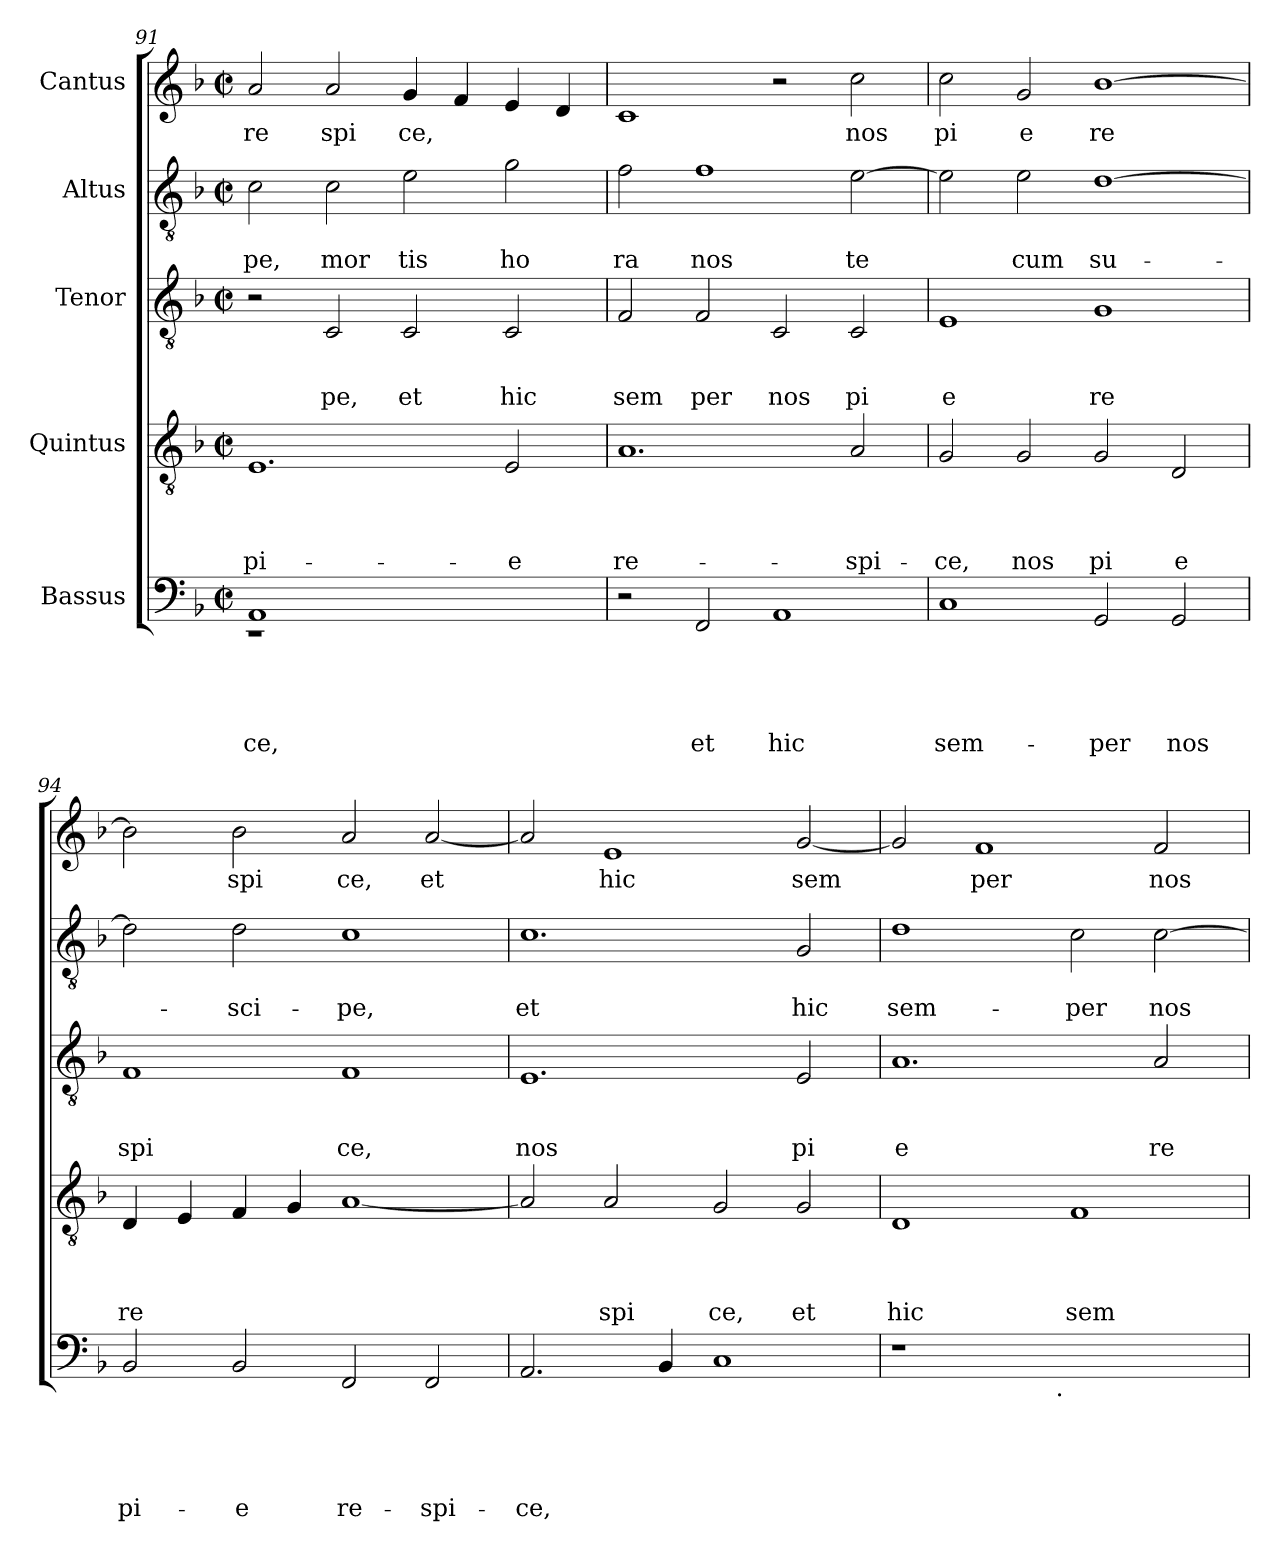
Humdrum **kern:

**kern	**text	**text	**text	**text	**text	**kern	**text	**text	**text	**text	**kern	**text	**text	**text	**kern	**text	**text	**kern	**text
*part5	*part5	*part5	*part5	*part5	*part5	*part4	*part4	*part4	*part4	*part4	*part3	*part3	*part3	*part3	*part2	*part2	*part2	*part1	*part1
*staff5	*staff5	*staff5	*staff5	*staff5	*staff5	*staff4	*staff4	*staff4	*staff4	*staff4	*staff3	*staff3	*staff3	*staff3	*staff2	*staff2	*staff2	*staff1	*staff1
*I"Bassus	*	*	*	*	*	*I"Quintus	*	*	*	*	*I"Tenor	*	*	*	*I"Altus	*	*	*I"Cantus	*
*clefF4	*	*	*	*	*	*clefGv2	*	*	*	*	*clefGv2	*	*	*	*clefGv2	*	*	*clefG2	*
*k[b-]	*	*	*	*	*	*k[b-]	*	*	*	*	*k[b-]	*	*	*	*k[b-]	*	*	*k[b-]	*
*F:	*	*	*	*	*	*F:	*	*	*	*	*F:	*	*	*	*F:	*	*	*F:	*
*M2/2	*	*	*	*	*	*M2/2	*	*	*	*	*M2/2	*	*	*	*M2/2	*	*	*M2/2	*
*met(c|)	*	*	*	*	*	*met(c|)	*	*	*	*	*met(c|)	*	*	*	*met(c|)	*	*	*met(c|)	*
=91	=91	=91	=91	=91	=91	=91	=91	=91	=91	=91	=91	=91	=91	=91	=91	=91	=91	=91	=91
*^	*	*	*	*	*	*	*	*	*	*	*	*	*	*	*	*	*	*	*
!	!LO:N:vis=1	!	!	!	!	!LO:LY:b	!	!	!	!	!LO:LY:b	!	!	!	!	!	!	!LO:LY:b	!	!LO:LY:b
1AA	0rEE	.	.	.	.	ce,	1.E	.	.	.	pi-	2r	.	.	.	2c\	.	pe,	2a/	re
!	!	!	!	!	!	!	!	!	!	!	!	!	!	!	!LO:LY:b	!	!	!LO:LY:b	!	!LO:LY:b
.	.	.	.	.	.	.	.	.	.	.	.	2C/	.	.	pe,	2c\	.	mor	2a/	spi
!	!	!	!	!	!	!	!	!	!	!	!	!	!	!	!LO:LY:b	!	!	!LO:LY:b	!	!LO:LY:b
1ryy	.	.	.	.	.	.	.	.	.	.	.	2C/	.	.	et	2e\	.	tis	4g/	ce,
.	.	.	.	.	.	.	.	.	.	.	.	.	.	.	.	.	.	.	4f/	.
!	!	!	!	!	!	!	!	!	!	!	!LO:LY:b	!	!	!	!LO:LY:b	!	!	!LO:LY:b	!	!
.	.	.	.	.	.	.	2E/	.	.	.	-e	2C/	.	.	hic	2g\	.	ho	4e/	.
.	.	.	.	.	.	.	.	.	.	.	.	.	.	.	.	.	.	.	4d/	.
*v	*v	*	*	*	*	*	*	*	*	*	*	*	*	*	*	*	*	*	*	*
=92	=92	=92	=92	=92	=92	=92	=92	=92	=92	=92	=92	=92	=92	=92	=92	=92	=92	=92	=92
!	!	!	!	!	!	!	!	!	!	!LO:LY:b	!	!	!	!LO:LY:b	!	!	!LO:LY:b	!	!
2r	.	.	.	.	.	1.A	.	.	.	re-	2F/	.	.	sem	2f\	.	ra	1c	.
!	!	!	!	!	!LO:LY:b	!	!	!	!	!	!	!	!	!LO:LY:b	!	!	!LO:LY:b	!	!
2FF/	.	.	.	.	et	.	.	.	.	.	2F/	.	.	per	1f	.	nos	.	.
!	!	!	!	!	!LO:LY:b	!	!	!	!	!	!	!	!	!LO:LY:b	!	!	!	!	!
1AA	.	.	.	.	hic	.	.	.	.	.	2C/	.	.	nos	.	.	.	2r	.
!	!	!	!	!	!	!	!	!	!	!LO:LY:b	!	!	!	!LO:LY:b	!	!	!LO:LY:b	!	!LO:LY:b
.	.	.	.	.	.	2A/	.	.	.	-spi-	2C/	.	.	pi	[<2e\	.	te	2cc\	nos
!!LO:LB:g=z
=93	=93	=93	=93	=93	=93	=93	=93	=93	=93	=93	=93	=93	=93	=93	=93	=93	=93	=93	=93
!	!	!	!	!	!LO:LY:b	!	!	!	!	!LO:LY:b	!	!	!	!LO:LY:b	!	!	!	!	!LO:LY:b
1C	.	.	.	.	sem-	2G/	.	.	.	-ce,	1E	.	.	e	2e\]	.	.	2cc\	pi
!	!	!	!	!	!	!	!	!	!	!LO:LY:b	!	!	!	!	!	!	!LO:LY:b	!	!LO:LY:b
.	.	.	.	.	.	2G/	.	.	.	nos	.	.	.	.	2e\	.	cum	2g/	e
!	!	!	!	!	!LO:LY:b	!	!	!	!	!LO:LY:b	!	!	!	!LO:LY:b	!	!	!LO:LY:b	!	!LO:LY:b
2GG/	.	.	.	.	-per	2G/	.	.	.	pi	1G	.	.	re	[>1d	.	su-	[>1b-	re
!	!	!	!	!	!LO:LY:b	!	!	!	!	!LO:LY:b	!	!	!	!	!	!	!	!	!
2GG/	.	.	.	.	nos	2D/	.	.	.	e	.	.	.	.	.	.	.	.	.
=94	=94	=94	=94	=94	=94	=94	=94	=94	=94	=94	=94	=94	=94	=94	=94	=94	=94	=94	=94
!	!	!	!	!	!LO:LY:b	!	!	!	!	!LO:LY:b	!	!	!	!LO:LY:b	!	!	!	!	!
2BB-/	.	.	.	.	pi-	4D/	.	.	.	re	1F	.	.	spi	2d\]	.	.	2b-\]	.
.	.	.	.	.	.	4E/	.	.	.	.	.	.	.	.	.	.	.	.	.
!	!	!	!	!	!LO:LY:b	!	!	!	!	!	!	!	!	!	!	!	!LO:LY:b	!	!LO:LY:b
2BB-/	.	.	.	.	-e	4F/	.	.	.	.	.	.	.	.	2d\	.	-sci-	2b-\	spi
.	.	.	.	.	.	4G/	.	.	.	.	.	.	.	.	.	.	.	.	.
!	!	!	!	!	!LO:LY:b	!	!	!	!	!	!	!	!	!LO:LY:b	!	!	!LO:LY:b	!	!LO:LY:b
2FF/	.	.	.	.	re-	[<1A	.	.	.	.	1F	.	.	ce,	1c	.	-pe,	2a/	ce,
!	!	!	!	!	!LO:LY:b	!	!	!	!	!	!	!	!	!	!	!	!	!	!LO:LY:b
2FF/	.	.	.	.	-spi-	.	.	.	.	.	.	.	.	.	.	.	.	[<2a/	et
=95	=95	=95	=95	=95	=95	=95	=95	=95	=95	=95	=95	=95	=95	=95	=95	=95	=95	=95	=95
!	!	!	!	!	!LO:LY:b	!	!	!	!	!	!	!	!	!LO:LY:b	!	!	!LO:LY:b	!	!
2.AA/	.	.	.	.	-ce,	2A/]	.	.	.	.	1.E	.	.	nos	1.c	.	et	2a/]	.
!	!	!	!	!	!	!	!	!	!	!LO:LY:b	!	!	!	!	!	!	!	!	!LO:LY:b
.	.	.	.	.	.	2A/	.	.	.	spi	.	.	.	.	.	.	.	1e	hic
4BB-/	.	.	.	.	.	.	.	.	.	.	.	.	.	.	.	.	.	.	.
!	!	!	!	!	!	!	!	!	!	!LO:LY:b	!	!	!	!	!	!	!	!	!
1C	.	.	.	.	.	2G/	.	.	.	ce,	.	.	.	.	.	.	.	.	.
!	!	!	!	!	!	!	!	!	!	!LO:LY:b	!	!	!	!LO:LY:b	!	!	!LO:LY:b	!	!LO:LY:b
.	.	.	.	.	.	2G/	.	.	.	et	2E/	.	.	pi	2G/	.	hic	[<2g/	sem
=96	=96	=96	=96	=96	=96	=96	=96	=96	=96	=96	=96	=96	=96	=96	=96	=96	=96	=96	=96
!	!	!	!	!	!	!	!	!	!	!LO:LY:b	!	!	!	!LO:LY:b	!	!	!LO:LY:b	!	!
*^	*	*	*	*	*	*	*	*	*	*	*	*	*	*	*	*	*	*	*
1r	2ryy	.	.	.	.	.	1D	.	.	.	hic	1.A	.	.	e	1d	.	sem-	2g/]	.
!	!	!	!	!	!	!	!	!	!	!	!	!	!	!	!	!	!	!	!	!LO:LY:b
.	4...ryy	.	.	.	.	.	.	.	.	.	.	.	.	.	.	.	.	.	1f	per
!	!LO:TX:b:t=.	!	!	!	!	!	!	!	!	!	!	!	!	!	!	!	!	!	!	!
.	1ryy	.	.	.	.	.	.	.	.	.	.	.	.	.	.	.	.	.	.	.
!	!	!	!	!	!	!	!	!	!	!	!LO:LY:b	!	!	!	!	!	!	!LO:LY:b	!	!
1ryy	.	.	.	.	.	.	1F	.	.	.	sem	.	.	.	.	2c\	.	-per	.	.
!	!	!	!	!	!	!	!	!	!	!	!	!	!	!	!LO:LY:b	!	!	!LO:LY:b	!	!LO:LY:b
.	.	.	.	.	.	.	.	.	.	.	.	2A/	.	.	re	[>2c\	.	nos	2f/	nos
.	32ryy	.	.	.	.	.	.	.	.	.	.	.	.	.	.	.	.	.	.	.
*v	*v	*	*	*	*	*	*	*	*	*	*	*	*	*	*	*	*	*	*	*
=	=	=	=	=	=	=	=	=	=	=	=	=	=	=	=	=	=	=	=
*-	*-	*-	*-	*-	*-	*-	*-	*-	*-	*-	*-	*-	*-	*-	*-	*-	*-	*-	*-
